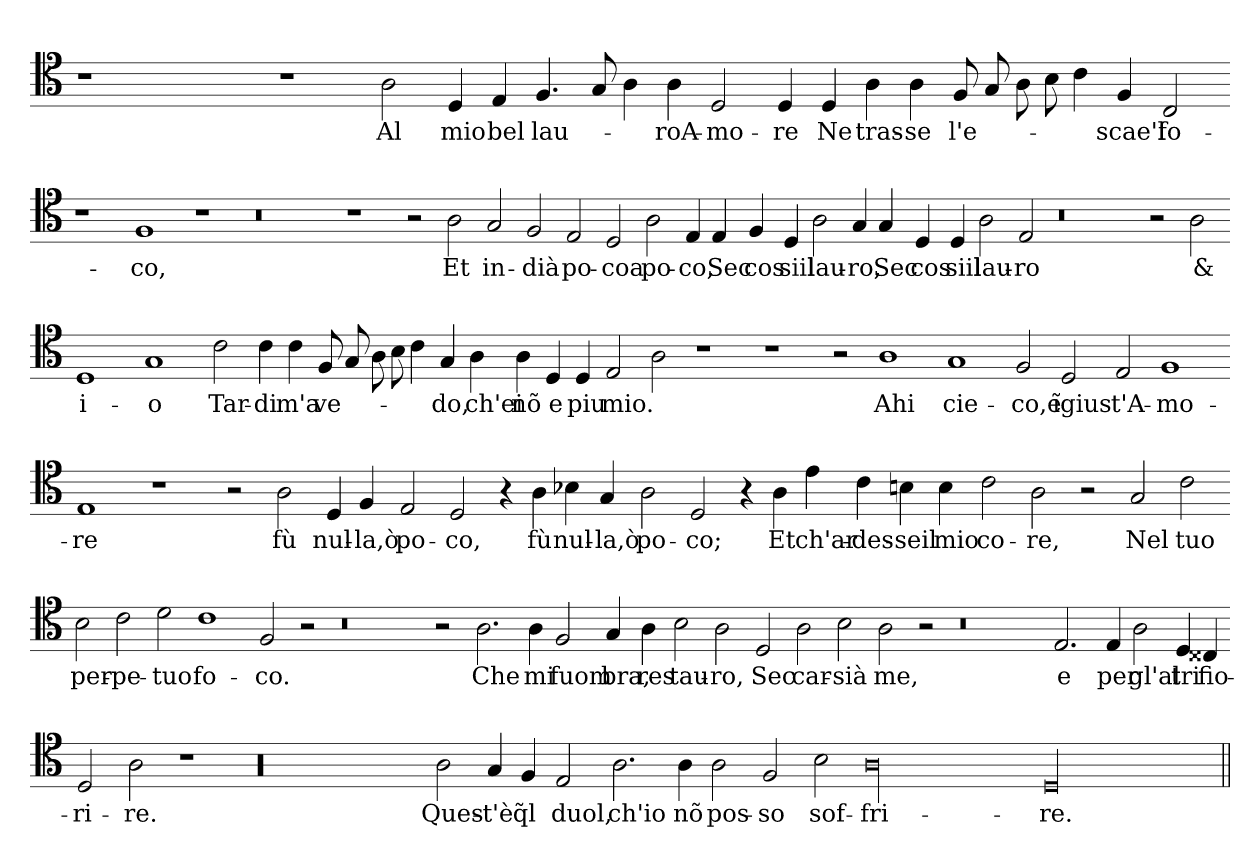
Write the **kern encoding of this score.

**kern	**text
*part1	*part1
*staff1	*staff1
*clefC4	*
*k[]	*
=	=
1r	.
1ryy	.
1r	.
2A	Al
4D	mio
4E	bel
4.F	lau-
8G	.
4A	.
4A	roA-
2D	mo-
4D	re
4D	Ne
4A	tras-
4A	se
8F	l'e-
8G	.
8A	.
8B	.
4c	.
4F	scae'l
2C	fo-
=-	=-
1r	.
1F	co,
1r	.
0r	.
1r	.
2r	.
2A	Et
2G	in-
2F	dià
2E	po-
2D	coa
2A	po-
4E	co,
4E	Sec-
4F	cos-
4D	siil
2A	lau-
4G	ro,
4G	Sec-
4D	cos-
4D	siil
2A	lau-
2E	ro
0r	.
2r	.
2A	&
=-	=-
1D	i-
1G	o
2c	Tar-
4c	di
4c	m'a
8F	ve-
8G	.
8A	.
8B	.
4c	.
4G	do,
4A	ch'ei
4A	nõ
4D	e
4D	piu
2E	mio.
2A	.
1r	.
1r	.
2r	.
1A	Ahi
1G	cie-
2F	co,e
2D	ĩgius-
2E	t'A-
1F	mo-
=-	=-
1E	re
1r	.
2r	.
2A	fù
4D	nul-
4F	la,ò
2E	po-
2D	co,
4r	.
4A	fù
4B-X	nul-
4G	la,ò
2A	po-
2D	co;
4r	.
4A	Et
4e	ch'ar-
4c	des-
4B	seil
4B	mio
2c	co-
2A	re,
2r	.
2G	Nel
2c	tuo
=-	=-
2B	per-
2c	pe-
2d	tuo
1c	fo-
2F	co.
2r	.
0r	.
2r	.
2.A	Che
4A	mi
2F	fuom-
4G	bra,
4A	res-
2B	tau-
2A	ro,
2D	Sec-
2A	car-
2B	sià
2A	me,
2r	.
0r	.
2.E	e
4E	per
2A	gl'al-
4D	tri
4C##X	fio-
=-	=-
2D	ri-
2A	re.
1r	.
00r	.
2A	Ques-
4G	t'è
4F	q̃l
2E	duol,
2.A	ch'io
4A	nõ
2A	pos-
2F	so
2B	sof-
00A	fri-
00D/	re.
=||	=||
*-	*-
